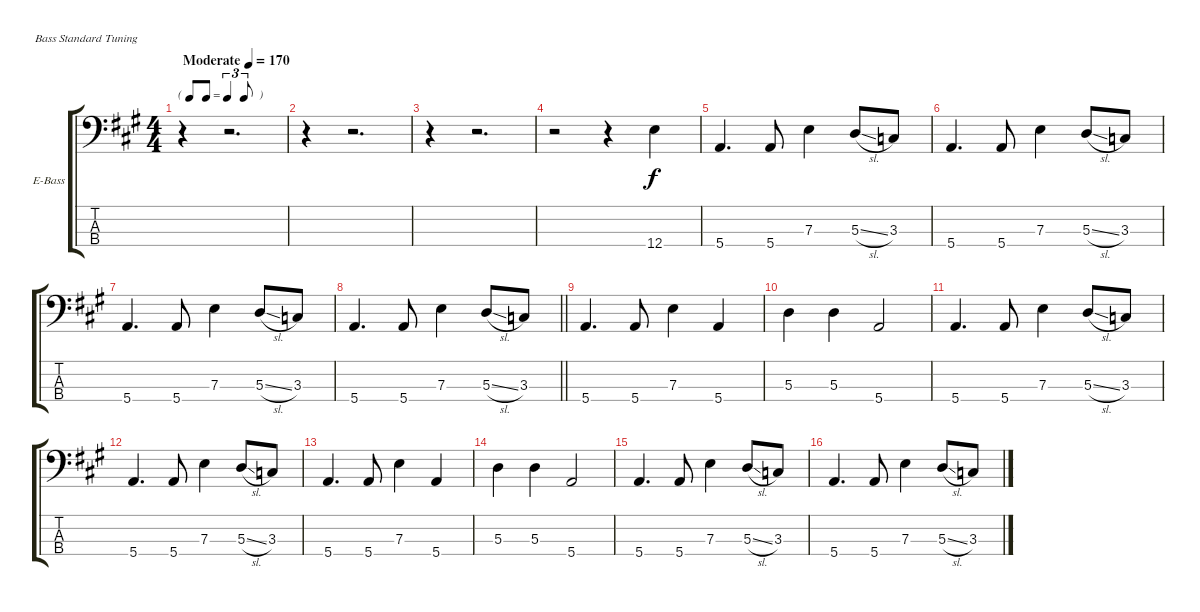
\bracketExtendMode groupsimilarinstruments
\firstSystemTrackNameOrientation horizontal
\otherSystemsTrackNameOrientation horizontal
\track ("McCartney" "E-Bass") {instrument electricbassfinger}
\staff {score tabs}
\tuning (G2 D2 A1 E1)
\ts (4 4)
\beaming (8 2 2 2 2)
\tf triplet8th
\tempo (170 "Moderate")
\clef f4
\ks a
r.4{dy f instrument electricbassfinger} r.2{d} |
r.4 r.2{d} |
r.4 r.2{d} |
r.2 r.4 12.4.4 |
5.4.4{d} 5.4.8 7.3.4 5.3{sl}.8 3.3.8 |
5.4.4{d} 5.4.8 7.3.4 5.3{sl}.8 3.3.8 |
5.4.4{d} 5.4.8 7.3.4 5.3{sl}.8 3.3.8 |
\barLineRight lightlight
5.4.4{d} 5.4.8 7.3.4 5.3{sl}.8 3.3.8 |
5.4.4{d} 5.4.8 7.3.4 5.4.4 |
5.3.4 5.3.4 5.4.2 |
5.4.4{d} 5.4.8 7.3.4 5.3{sl}.8 3.3.8 |
5.4.4{d} 5.4.8 7.3.4 5.3{sl}.8 3.3.8 |
5.4.4{d} 5.4.8 7.3.4 5.4.4 |
5.3.4 5.3.4 5.4.2 |
5.4.4{d} 5.4.8 7.3.4 5.3{sl}.8 3.3.8 |
5.4.4{d} 5.4.8 7.3.4 5.3{sl}.8 3.3.8
